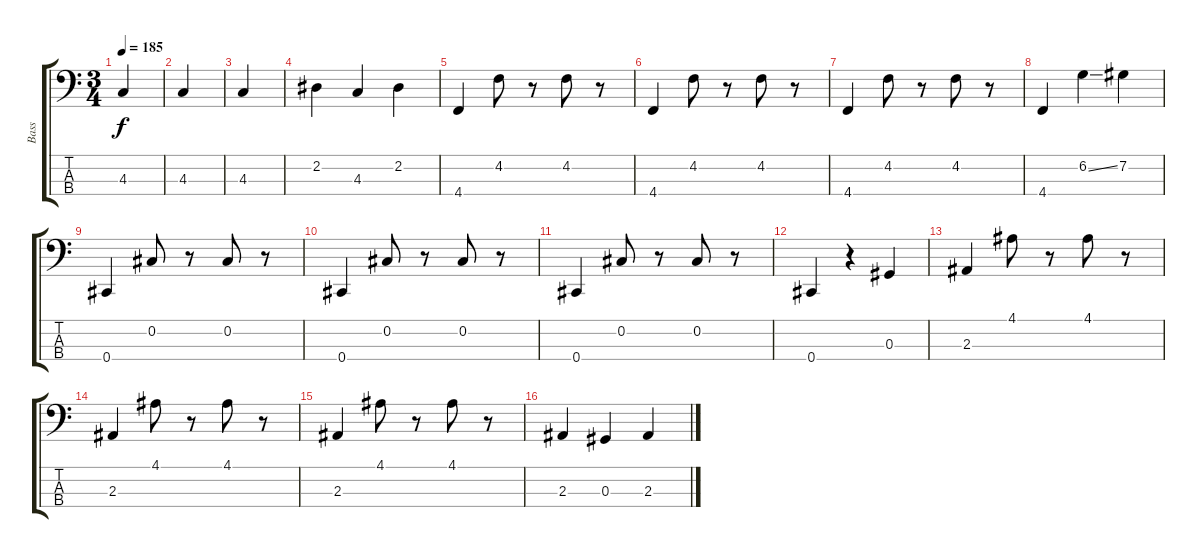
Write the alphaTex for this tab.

\track ("Bass" "Bass") {instrument electricbassfinger}
\staff {score tabs}
\tuning (Gb2 Db2 Ab1 Db1) {hide}
\ts (3 4)
\tempo 185
\clef f4
\ks c
4.3.4{dy f} |
4.3.4 |
4.3.4 |
2.2.4 4.3.4 2.2.4 |
4.4.4 4.2.8 r.8 4.2.8 r.8 |
4.4.4 4.2.8 r.8 4.2.8 r.8 |
4.4.4 4.2.8 r.8 4.2.8 r.8 |
4.4.4 6.2{ss}.4 7.2.4 |
0.4.4 0.2.8 r.8 0.2.8 r.8 |
0.4.4 0.2.8 r.8 0.2.8 r.8 |
0.4.4 0.2.8 r.8 0.2.8 r.8 |
0.4.4 r.4 0.3.4 |
2.3.4 4.1.8 r.8 4.1.8 r.8 |
2.3.4 4.1.8 r.8 4.1.8 r.8 |
2.3.4 4.1.8 r.8 4.1.8 r.8 |
2.3.4 0.3.4 2.3.4
